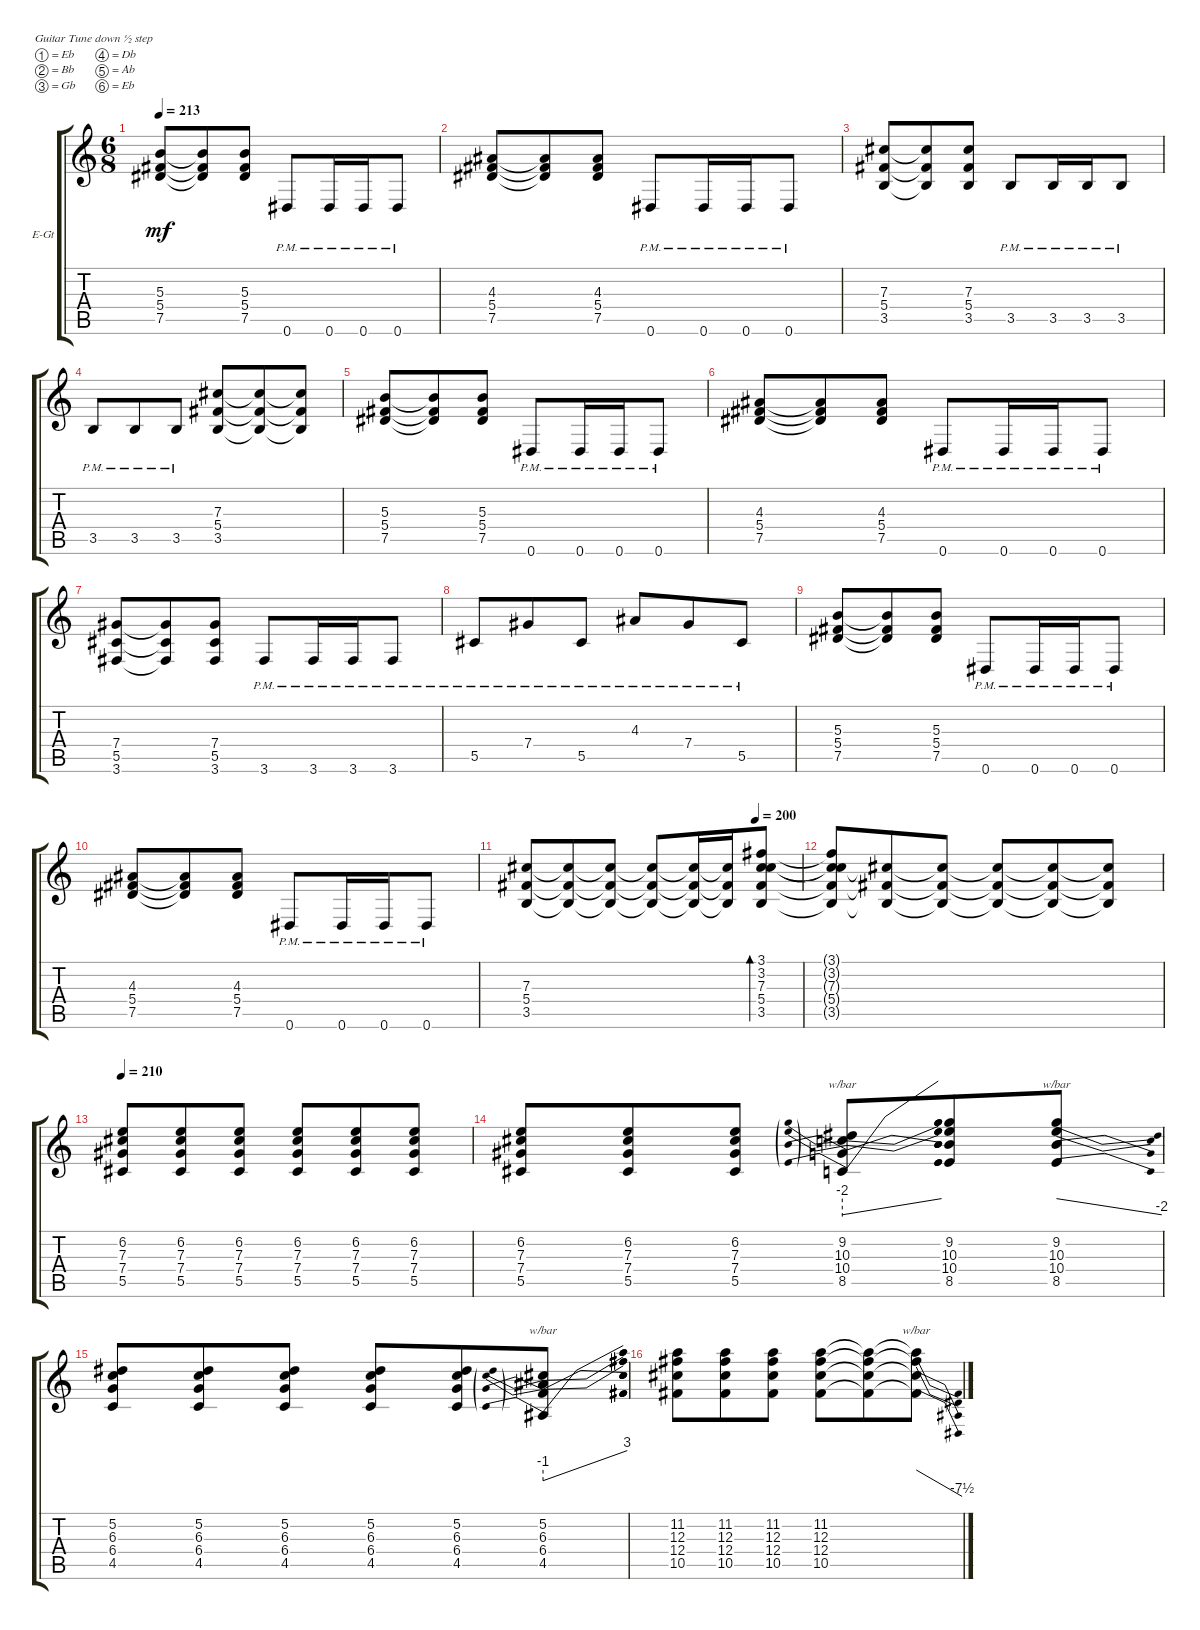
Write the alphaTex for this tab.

\bracketExtendMode groupsimilarinstruments
\firstSystemTrackNameOrientation horizontal
\otherSystemsTrackNameOrientation horizontal
\track ("left" "E-Gt") {instrument distortionguitar}
\staff {score tabs}
\tuning (Eb4 Bb3 Gb3 Db3 Ab2 Eb2)
\ts (6 8)
\tempo 213
\clef g2
\ks c
(7.5 5.4 5.3).8{dy mf} (7.5{t} 5.3{t} 5.4{t}).8 (7.5 5.4 5.3).8 0.6{pm}.8 0.6{pm}.16 0.6{pm}.16 0.6{pm}.8 |
(7.5 5.4 4.3).8 (7.5{t} 4.3{t} 5.4{t}).8 (7.5 5.4 4.3).8 0.6{pm}.8 0.6{pm}.16 0.6{pm}.16 0.6{pm}.8 |
(3.5 5.4 7.3).8 (3.5{t} 5.4{t} 7.3{t}).8 (3.5 5.4 7.3).8 3.5{pm}.8 3.5{pm}.16 3.5{pm}.16 3.5{pm}.8 |
3.5{pm}.8 3.5{pm}.8 3.5{pm}.8 (3.5 5.4 7.3).8 (3.5{t} 7.3{t} 5.4{t}).8 (3.5{t} 7.3{t} 5.4{t}).8 |
(7.5 5.4 5.3).8 (7.5{t} 5.3{t} 5.4{t}).8 (7.5 5.4 5.3).8 0.6{pm}.8 0.6{pm}.16 0.6{pm}.16 0.6{pm}.8 |
(7.5 5.4 4.3).8 (7.5{t} 4.3{t} 5.4{t}).8 (7.5 5.4 4.3).8 0.6{pm}.8 0.6{pm}.16 0.6{pm}.16 0.6{pm}.8 |
(3.6 5.5 7.4).8 (3.6{t} 7.4{t} 5.5{t}).8 (3.6 5.5 7.4).8 3.6{pm}.8 3.6{pm}.16 3.6{pm}.16 3.6{pm}.8 |
5.5{pm}.8 7.4{pm}.8 5.5{pm}.8 4.3{pm}.8 7.4{pm}.8 5.5{pm}.8 |
(7.5 5.4 5.3).8 (7.5{t} 5.3{t} 5.4{t}).8 (7.5 5.4 5.3).8 0.6{pm}.8 0.6{pm}.16 0.6{pm}.16 0.6{pm}.8 |
(7.5 5.4 4.3).8 (7.5{t} 4.3{t} 5.4{t}).8 (7.5 5.4 4.3).8 0.6{pm}.8 0.6{pm}.16 0.6{pm}.16 0.6{pm}.8 |
\tempo (200 0.833333)
(3.5 5.4 7.3).8 (3.5{t} 5.4{t} 7.3{t}).8 (3.5{t} 5.4{t} 7.3{t}).8 (3.5{t} 7.3{t} 5.4{t}).8 (3.5{t} 7.3{t} 5.4{t}).16 (3.5{t} 7.3{t} 5.4{t}).16 (3.5 7.3 5.4 3.2 3.1).8{bd 240} |
(3.5{t} 5.4{t} 7.3{t} 3.2{t} 3.1{t}).8 (3.5{t} 5.4{t} 7.3{t}).8 (3.5{t} 5.4{t} 7.3{t}).8 (3.5{t} 5.4{t} 7.3{t}).8 (3.5{t} 5.4{t} 7.3{t}).8 (3.5{t} 5.4{t} 7.3{t}).8 |
\tempo 210
(5.5 7.4 7.3 6.2).8 (5.5 7.4 7.3 6.2).8 (5.5 7.4 7.3 6.2).8 (5.5 7.4 7.3 6.2).8 (5.5 7.4 7.3 6.2).8 (5.5 7.4 7.3 6.2).8 |
(5.5 7.4 7.3 6.2).8 (5.5 7.4 7.3 6.2).8 (5.5 7.4 7.3 6.2).8 (8.5 10.4 10.3 9.2).8{tbe (predivedive default 0 -8 30 0)} (8.5 10.4 10.3 9.2).8 (8.5 10.4 10.3 9.2).8{tbe (dive default 24.599999999999998 0 60 -8)} |
(4.5 6.4 6.3 5.2).8 (4.5 6.4 6.3 5.2).8 (4.5 6.4 6.3 5.2).8 (4.5 6.4 6.3 5.2).8 (4.5 6.4 6.3 5.2).8 (4.5 6.4 6.3 5.2).8{tbe (predivedive default 0 -4 60 12)} |
(10.5 12.4 12.3 11.2).8 (10.5 12.4 12.3 11.2).8 (10.5 12.4 12.3 11.2).8 (10.5 12.4 12.3 11.2).8 (10.5{t} 12.4{t} 12.3{t} 11.2{t}).8 (10.5{t} 12.4{t} 12.3{t} 11.2{t}).8{tbe (dive default 0 0 55.199999999999996 -30)}
